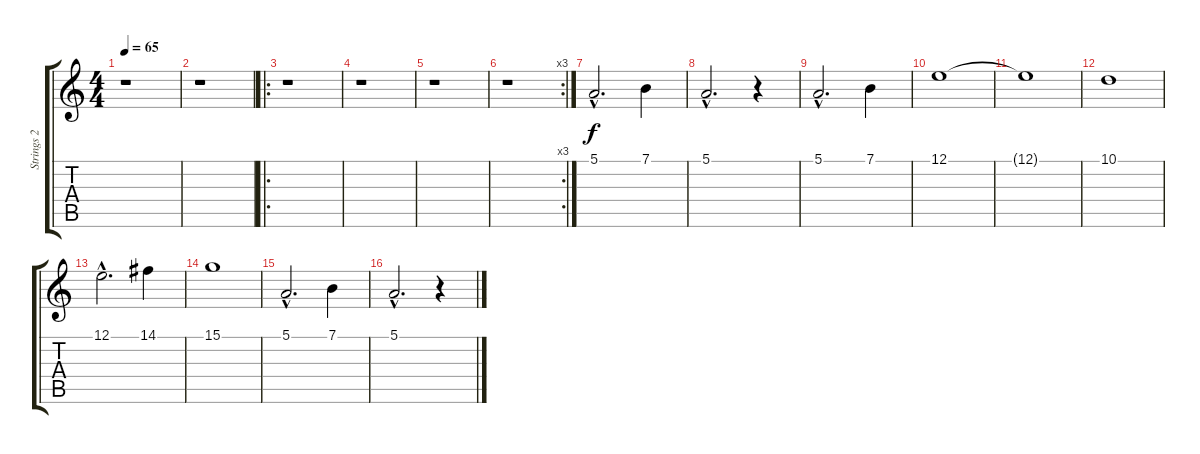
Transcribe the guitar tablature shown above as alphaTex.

\track ("Strings 2" "Strings 2") {instrument stringensemble1}
\staff {score tabs}
\tuning (E4 B3 G3 D3 A2 E2) {hide}
\ts (4 4)
\tempo 65
\clef g2
\ks c
r.1{dy f instrument stringensemble1} |
r.1 |
\ro
r.1 |
r.1 |
r.1 |
\rc 3
r.1 |
5.1{hac}.2{d} 7.1.4 |
5.1{hac}.2{d} r.4 |
5.1{hac}.2{d} 7.1.4 |
12.1.1 |
12.1{t}.1 |
10.1.1 |
12.1{hac}.2{d} 14.1.4 |
15.1.1 |
5.1{hac}.2{d} 7.1.4 |
5.1{hac}.2{d} r.4
